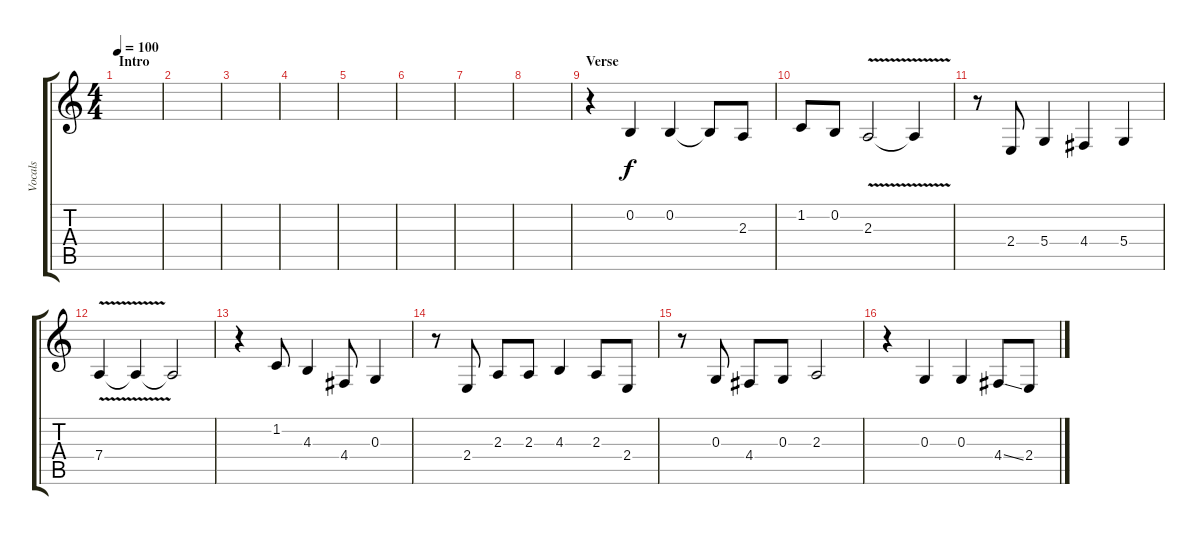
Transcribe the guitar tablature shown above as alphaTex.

\track ("Vocals" "Vocals") {instrument lead6voice}
\staff {score tabs}
\tuning (E4 B3 G3 D3 A2 E2) {hide}
\ts (4 4)
\section ("" "Intro")
\tempo 100
\clef g2
\ks c
|
|
|
|
|
|
|
|
\section ("" "Verse")
r.4 0.2.4{volume 13} 0.2.4 0.2{t}.8 2.3.8 |
1.2.8 0.2.8 2.3{v}.2 2.3{t}.4 |
r.8 2.4.8 5.4.4 4.4.4 5.4.4 |
7.4{v}.4 7.4{t}.4 7.4{t}.2 |
r.4 1.2.8{volume 14} 4.3.4 4.4.8 0.3.4 |
r.8 2.4.8 2.3.8 2.3.8 4.3.4 2.3.8 2.4.8 |
r.8 0.3.8 4.4.8 0.3.8 2.3.2 |
r.4 0.3.4 0.3.4 4.4{ss}.8 2.4.8
